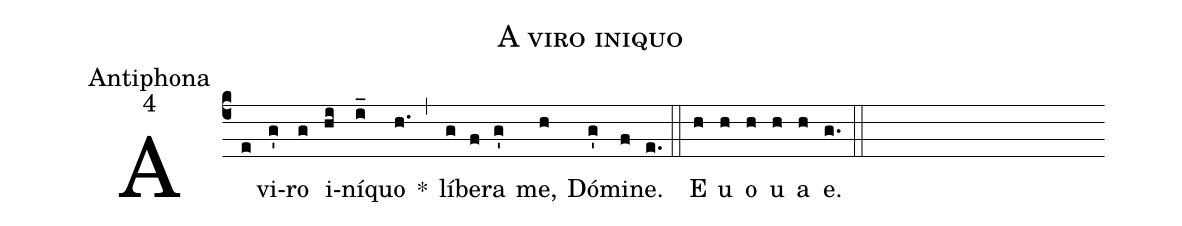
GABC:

name:A viro iniquo;
office-part:Antiphona;
mode:4;
%%
(c4)A(e) vi(g')ro(g) i(hi)ní(i_)quo(h.) *(,) lí(g)be(f)ra(g') me,(h) Dó(g')mi(f)ne.(e.) (::) E(h) u(h) o(h) u(h) a(h) e.(g.) (::)
